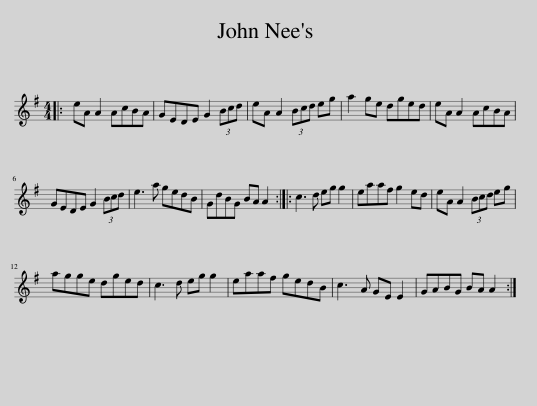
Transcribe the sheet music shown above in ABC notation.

X:1
L:1/8
M:4/4
I:linebreak $
K:G
V:1 treble
V:1
|: eA A2 AcBA | GEDE G2 (3Bcd | eA A2 (3Bcd eg | a2 ge dged | eA A2 AcBA |$ %5
 GEDE G2 (3Bcd | e3 a gedB | GdBG BA A2 :: c3 d eg g2 | eaaf g2 ed | %10
 eA A2 (3Bcd eg |$ agge dged | c3 d eg g2 | eaaf gedB | c3 A GE E2 | %15
 GABG BA A2 :| %16
